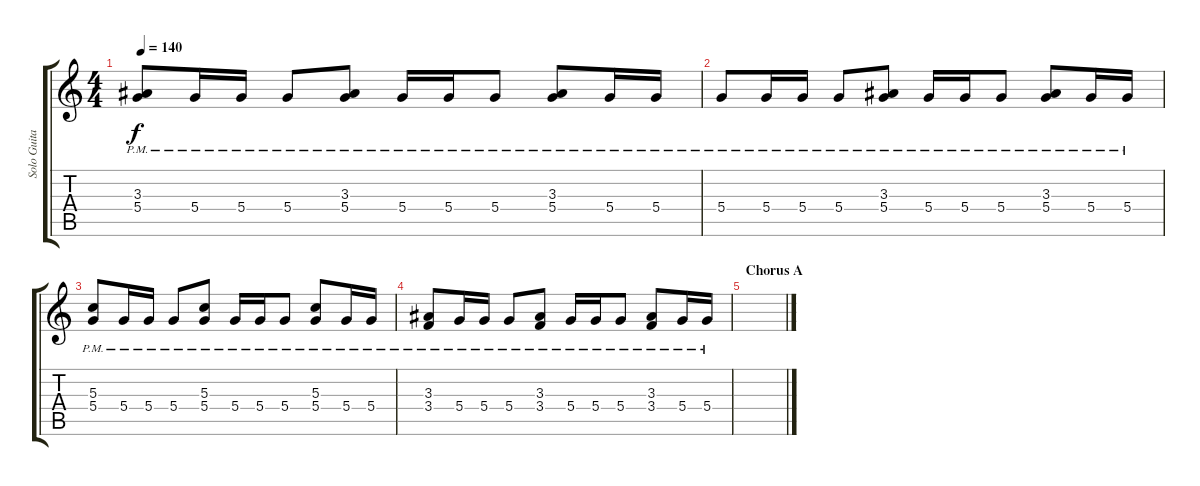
\track ("Solo Guitar" "Solo Guita") {instrument overdrivenguitar}
\staff {score tabs}
\tuning (E4 B3 G3 D3 A2 E2) {hide}
\ts (4 4)
\tempo 140
\clef g2
\ks c
(3.3{pm} 5.4{pm}).8{dy f} 5.4{pm}.16 5.4{pm}.16 5.4{pm}.8 (3.3{pm} 5.4{pm}).8 5.4{pm}.16 5.4{pm}.16 5.4{pm}.8 (3.3{pm} 5.4{pm}).8 5.4{pm}.16 5.4{pm}.16 |
5.4{pm}.8 5.4{pm}.16 5.4{pm}.16 5.4{pm}.8 (3.3{pm} 5.4{pm}).8 5.4{pm}.16 5.4{pm}.16 5.4{pm}.8 (3.3{pm} 5.4{pm}).8 5.4{pm}.16 5.4{pm}.16 |
(5.3{pm} 5.4{pm}).8 5.4{pm}.16 5.4{pm}.16 5.4{pm}.8 (5.3{pm} 5.4{pm}).8 5.4{pm}.16 5.4{pm}.16 5.4{pm}.8 (5.3{pm} 5.4{pm}).8 5.4{pm}.16 5.4{pm}.16 |
(3.3{pm} 3.4{pm}).8 5.4{pm}.16 5.4{pm}.16 5.4{pm}.8 (3.3{pm} 3.4{pm}).8 5.4{pm}.16 5.4{pm}.16 5.4{pm}.8 (3.3{pm} 3.4{pm}).8 5.4{pm}.16 5.4{pm}.16 |
\section ("" "Chorus A")
